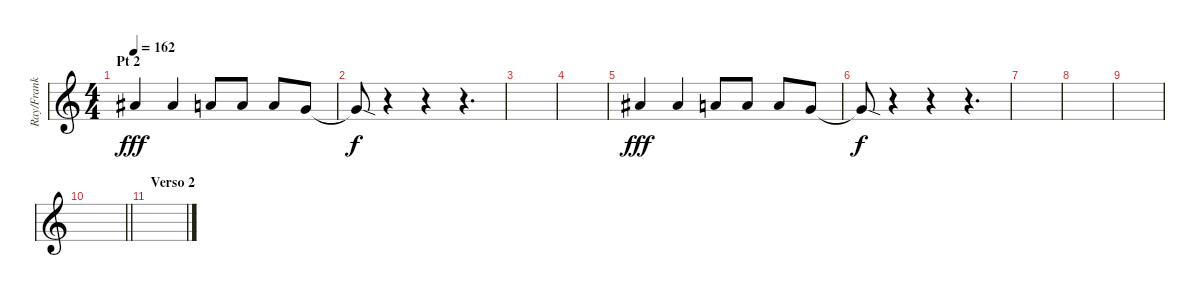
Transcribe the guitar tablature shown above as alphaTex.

\track ("Ray/Frank [Backup Vocals]" "Ray/Frank ") {instrument harmonica}
\staff {score}
\tuning (E4 B3 G3 D3 A2 E2) {hide}
\ts (4 4)
\section ("" "Pt 2")
\tempo 162
\clef g2
\ks c
6.1.4{dy fff} 6.1.4 5.1.8 5.1.8 5.1.8 3.1.8 |
3.1{sod t}.8{dy f} r.4 r.4 r.4{d} |
|
|
6.1.4{dy fff} 6.1.4 5.1.8 5.1.8 5.1.8 3.1.8 |
3.1{sod t}.8{dy f} r.4 r.4 r.4{d} |
|
|
|
\barLineRight lightlight
|
\section ("" "Verso 2")
